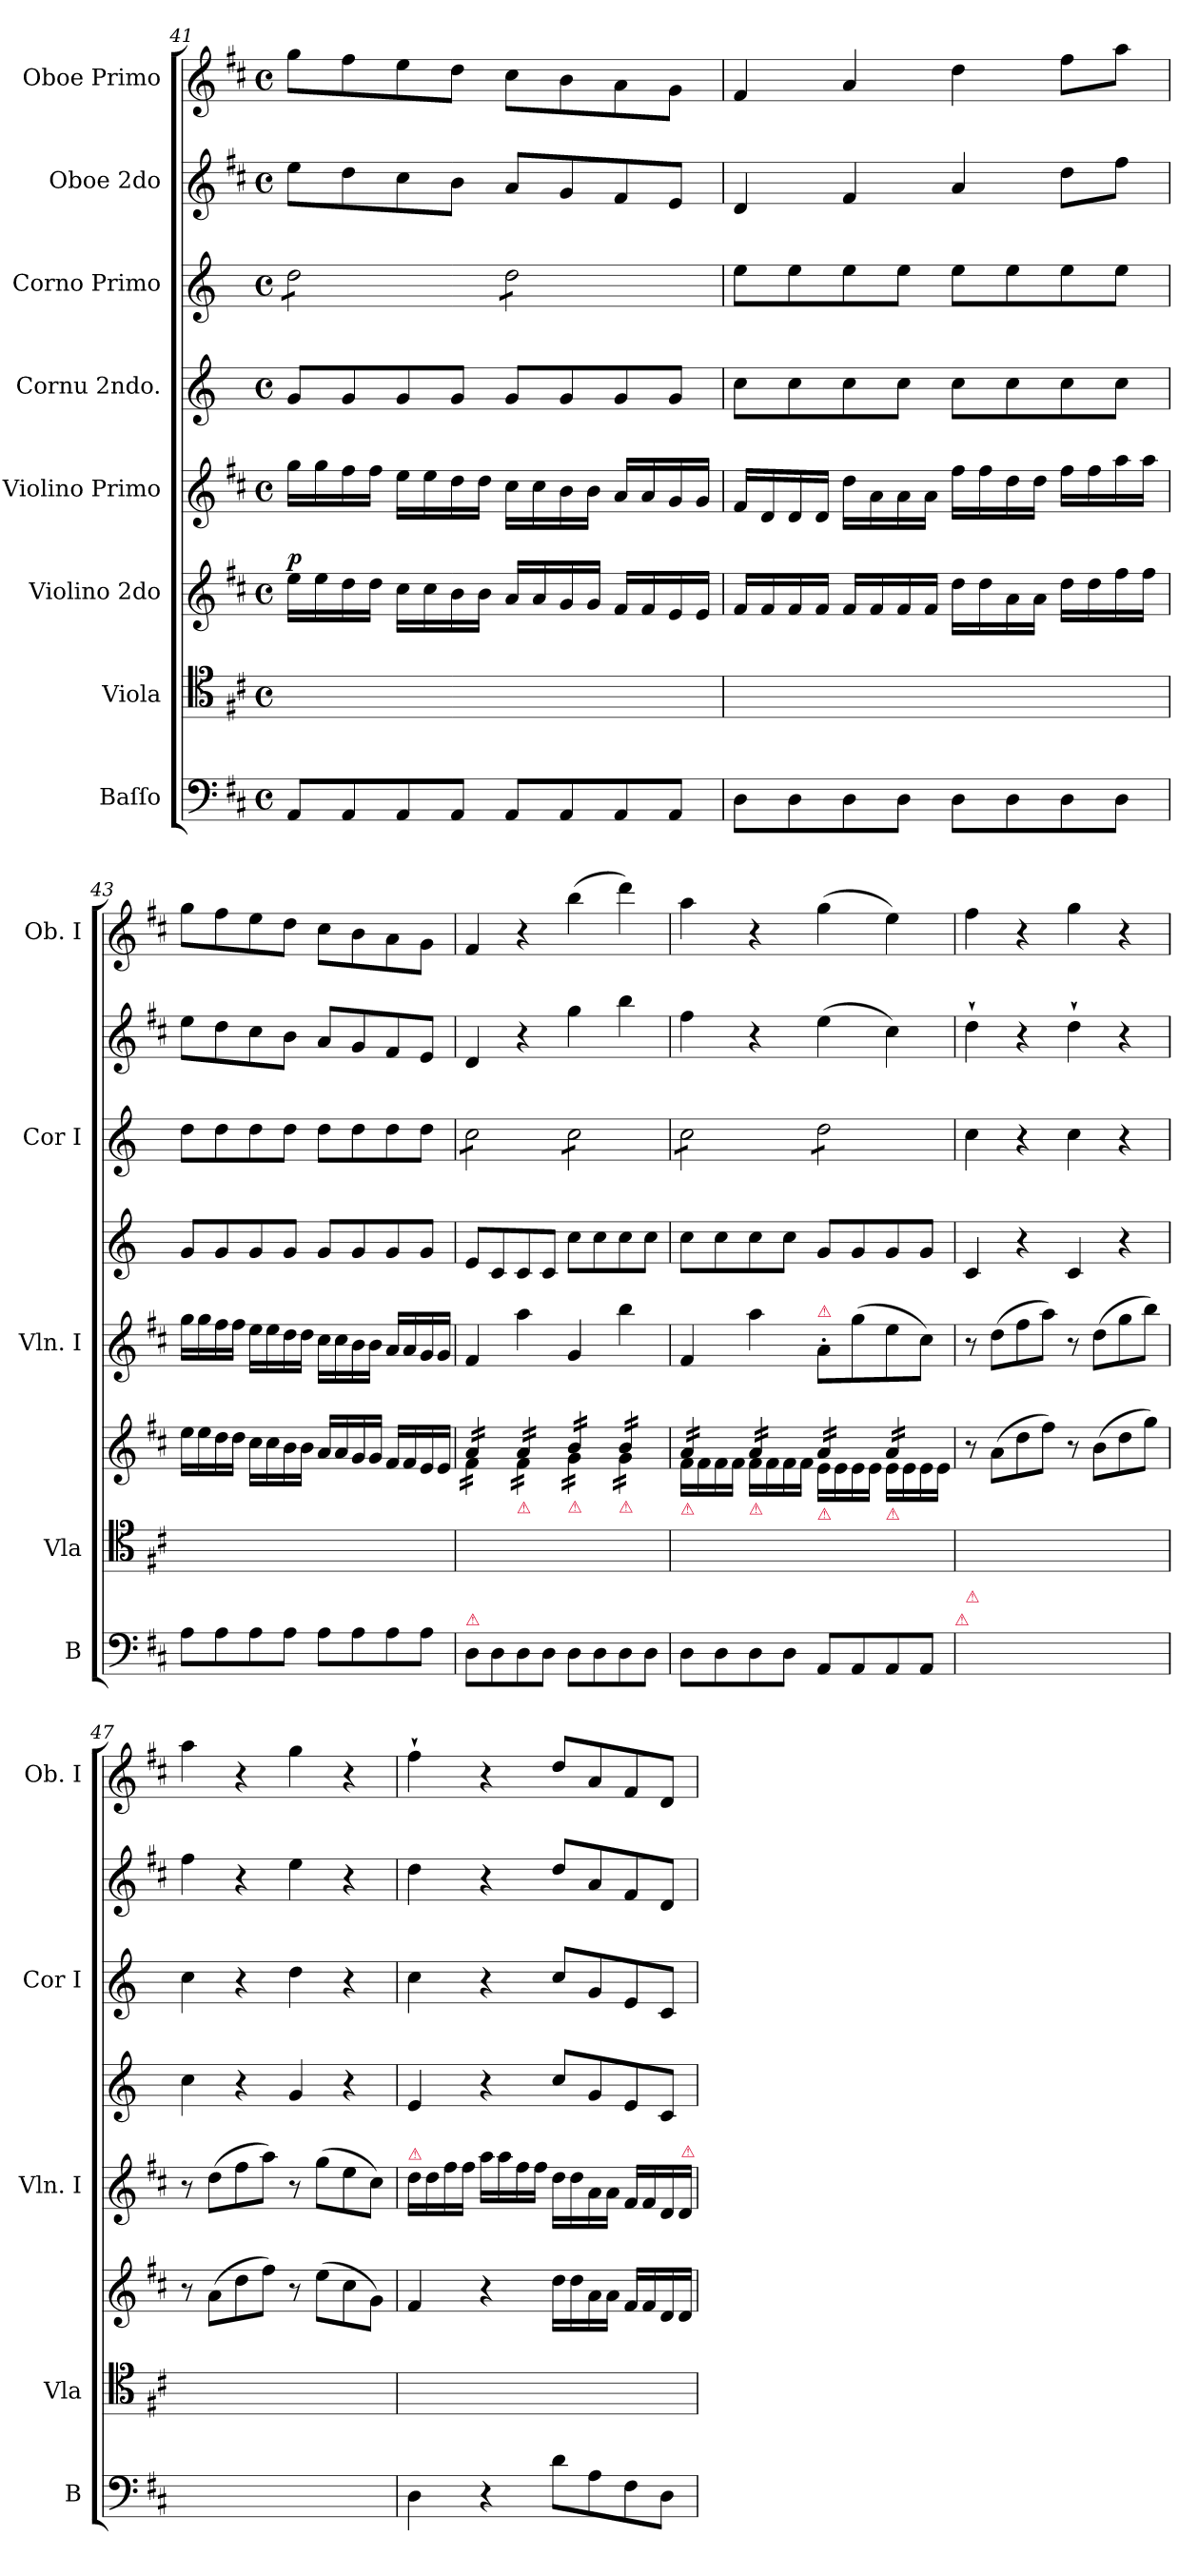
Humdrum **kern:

**kern	**kern	**kern	**dynam	**kern	**kern	**kern	**kern	**kern
*part8	*part7	*part6	*part6	*part5	*part4	*part3	*part2	*part1
*staff8	*staff7	*staff6	*staff6	*staff5	*staff4	*staff3	*staff2	*staff1
*I"Baſſo	*I"Viola	*I"Violino 2do	*	*I"Violino Primo	*I"Cornu 2ndo.	*I"Corno Primo	*I"Oboe 2do	*I"Oboe Primo
*I'B	*I'Vla	*	*	*I'Vln. I	*	*I'Cor I	*	*I'Ob. I
*clefF4	*clefC4	*clefG2	*	*clefG2	*clefG2	*clefG2	*clefG2	*clefG2
*	*	*	*	*	*ITrd6c10	*ITrd6c10	*	*
*k[f#c#]	*k[f#c#]	*k[f#c#]	*	*k[f#c#]	*k[f#c#]	*k[f#c#]	*k[f#c#]	*k[f#c#]
*D:	*D:	*D:	*	*D:	*	*	*D:	*D:
*M4/4	*M4/4	*M4/4	*	*M4/4	*M4/4	*M4/4	*M4/4	*M4/4
*met(c)	*met(c)	*met(c)	*	*met(c)	*met(c)	*met(c)	*met(c)	*met(c)
=41	=41	=41	=41	=41	=41	=41	=41	=41
!	!	!	!LO:DY:a	!	!	!	!	!
*	*	*	*	*	*	*tremolo	*	*
8AA/L	1ryy	16ee\LL	p	16gg\LL	8A/L	8e\L	8ee\L	8gg\L
.	.	16ee\	.	16gg\	.	.	.	.
8AA/	.	16dd\	.	16ff#\	8A/	8e\	8dd\	8ff#\
.	.	16dd\JJ	.	16ff#\JJ	.	.	.	.
8AA/	.	16cc#\LL	.	16ee\LL	8A/	8e\	8cc#\	8ee\
.	.	16cc#\	.	16ee\	.	.	.	.
8AA/J	.	16b\	.	16dd\	8A/J	8e\J	8b\J	8dd\J
.	.	16b\JJ	.	16dd\JJ	.	.	.	.
8AA/L	.	16a/LL	.	16cc#\LL	8A/L	8e\L	8a/L	8cc#\L
.	.	16a/	.	16cc#\	.	.	.	.
8AA/	.	16g/	.	16b\	8A/	8e\	8g/	8b\
.	.	16g/JJ	.	16b\JJ	.	.	.	.
8AA/	.	16f#/LL	.	16a/LL	8A/	8e\	8f#/	8a\
.	.	16f#/	.	16a/	.	.	.	.
8AA/J	.	16e/	.	16g/	8A/J	8e\J	8e/J	8g\J
*	*	*	*	*	*	*Xtremolo	*	*
.	.	16e/JJ	.	16g/JJ	.	.	.	.
=42	=42	=42	=42	=42	=42	=42	=42	=42
8D\L	1ryy	16f#/LL	.	16f#/LL	8d\L	8f#\L	4d/	4f#/
.	.	16f#/	.	16d/	.	.	.	.
8D\	.	16f#/	.	16d/	8d\	8f#\	.	.
.	.	16f#/JJ	.	16d/JJ	.	.	.	.
8D\	.	16f#/LL	.	16dd\LL	8d\	8f#\	4f#/	4a/
.	.	16f#/	.	16a\	.	.	.	.
8D\J	.	16f#/	.	16a\	8d\J	8f#\J	.	.
.	.	16f#/JJ	.	16a\JJ	.	.	.	.
8D\L	.	16dd\LL	.	16ff#\LL	8d\L	8f#\L	4a/	4dd\
.	.	16dd\	.	16ff#\	.	.	.	.
8D\	.	16a\	.	16dd\	8d\	8f#\	.	.
.	.	16a\JJ	.	16dd\JJ	.	.	.	.
8D\	.	16dd\LL	.	16ff#\LL	8d\	8f#\	8dd\L	8ff#\L
.	.	16dd\	.	16ff#\	.	.	.	.
8D\J	.	16ff#\	.	16aa\	8d\J	8f#\J	8ff#\J	8aa\J
.	.	16ff#\JJ	.	16aa\JJ	.	.	.	.
=43	=43	=43	=43	=43	=43	=43	=43	=43
8A\L	1ryy	16ee\LL	.	16gg\LL	8A/L	8e\L	8ee\L	8gg\L
.	.	16ee\	.	16gg\	.	.	.	.
8A\	.	16dd\	.	16ff#\	8A/	8e\	8dd\	8ff#\
.	.	16dd\JJ	.	16ff#\JJ	.	.	.	.
8A\	.	16cc#\LL	.	16ee\LL	8A/	8e\	8cc#\	8ee\
.	.	16cc#\	.	16ee\	.	.	.	.
8A\J	.	16b\	.	16dd\	8A/J	8e\J	8b\J	8dd\J
.	.	16b\JJ	.	16dd\JJ	.	.	.	.
8A\L	.	16a/LL	.	16cc#\LL	8A/L	8e\L	8a/L	8cc#\L
.	.	16a/	.	16cc#\	.	.	.	.
8A\	.	16g/	.	16b\	8A/	8e\	8g/	8b\
.	.	16g/JJ	.	16b\JJ	.	.	.	.
8A\	.	16f#/LL	.	16a/LL	8A/	8e\	8f#/	8a\
.	.	16f#/	.	16a/	.	.	.	.
8A\J	.	16e/	.	16g/	8A/J	8e\J	8e/J	8g\J
.	.	16e/JJ	.	16g/JJ	.	.	.	.
=44	=44	=44	=44	=44	=44	=44	=44	=44
*	*	*^	*	*	*	*	*	*
!	!	!	!	!	!	!	!LO:TX:a:color=crimson:t=⚠	!	!
!	!	!LO:TX:b:color=crimson:t=⚠	!	!	!	!	!	!	!
!LO:TX:a:color=crimson:t=⚠	!	!	!	!	!	!	!	!	!
*	*	*tremolo	*	*	*	*	*	*	*
*	*	*	*	*	*	*	*tremolo	*	*
8D\L	1ryy	16a/LL	16f#\LL	.	4f#/	8F#/L	8d\L	4d/	4f#/
.	.	16a/	16f#\	.	.	.	.	.	.
8D\	.	16a/	16f#\	.	.	8D/	8d\	.	.
.	.	16a/JJ	16f#\JJ	.	.	.	.	.	.
!	!	!LO:TX:b:color=crimson:t=⚠	!	!	!	!	!	!	!
8D\	.	16a/LL	16f#\LL	.	4aa\	8D/	8d\	4r	4r
.	.	16a/	16f#\	.	.	.	.	.	.
8D\J	.	16a/	16f#\	.	.	8D/J	8d\J	.	.
.	.	16a/JJ	16f#\JJ	.	.	.	.	.	.
!	!	!LO:TX:b:color=crimson:t=⚠	!	!	!	!	!	!	!
8D\L	.	16b/LL	16g\LL	.	4g/	8d\L	8d\L	4gg\	(>4bb\
.	.	16b/	16g\	.	.	.	.	.	.
8D\	.	16b/	16g\	.	.	8d\	8d\	.	.
.	.	16b/JJ	16g\JJ	.	.	.	.	.	.
!	!	!LO:TX:b:color=crimson:t=⚠	!	!	!	!	!	!	!
8D\	.	16b/LL	16g\LL	.	4bb\	8d\	8d\	4bb\	4ddd\)
.	.	16b/	16g\	.	.	.	.	.	.
8D\J	.	16b/	16g\	.	.	8d\J	8d\J	.	.
.	.	16b/JJ	16g\JJ	.	.	.	.	.	.
=45	=45	=45	=45	=45	=45	=45	=45	=45	=45
!	!	!LO:TX:b:color=crimson:t=⚠	!	!	!	!	!	!	!
8D\L	1ryy	16a/LL	16f#\LL	.	4f#/	8d\L	8d\L	4ff#\	4aa\
.	.	16a/	16f#\	.	.	.	.	.	.
8D\	.	16a/	16f#\	.	.	8d\	8d\	.	.
.	.	16a/JJ	16f#\JJ	.	.	.	.	.	.
!	!	!LO:TX:b:color=crimson:t=⚠	!	!	!	!	!	!	!
8D\	.	16a/LL	16f#\LL	.	4aa\	8d\	8d\	4r	4r
.	.	16a/	16f#\	.	.	.	.	.	.
8D\J	.	16a/	16f#\	.	.	8d\J	8d\J	.	.
.	.	16a/JJ	16f#\JJ	.	.	.	.	.	.
!	!	!	!	!	!LO:TX:a:color=crimson:t=⚠	!	!	!	!
!	!	!LO:TX:b:color=crimson:t=⚠	!	!	!	!	!	!	!
8AA/L	.	16a/LL	16e\LL	.	8a'</L	8A/L	8e\L	(>4ee\	(>4gg\
.	.	16a/	16e\	.	.	.	.	.	.
8AA/	.	16a/	16e\	.	(>8gg\	8A/	8e\	.	.
.	.	16a/JJ	16e\JJ	.	.	.	.	.	.
!	!	!LO:TX:b:color=crimson:t=⚠	!	!	!	!	!	!	!
8AA/	.	16a/LL	16e\LL	.	8ee\	8A/	8e\	4cc#\)	4ee\)
.	.	16a/	16e\	.	.	.	.	.	.
8AA/J	.	16a/	16e\	.	8cc#\J)	8A/J	8e\J	.	.
*	*	*	*	*	*	*	*Xtremolo	*	*
.	.	16a/JJ	16e\JJ	.	.	.	.	.	.
*	*	*Xtremolo	*	*	*	*	*	*	*
*	*	*v	*v	*	*	*	*	*	*
!LO:TX:a:color=crimson:t=⚠	!	!	!	!	!	!	!	!
=46	=46	=46	=46	=46	=46	=46	=46	=46
!LO:TX:a:color=crimson:t=⚠	!	!	!	!	!	!	!	!
8D\Lyy	1ryy	8r	.	8r	4D/	4d\	4dd`>\	4ff#\
8D\yy	.	(>8a\L	.	(>8dd\L	.	.	.	.
8D\yy	.	8dd\	.	8ff#\	4r	4r	4r	4r
8D\Jyy	.	8ff#\J)	.	8aa\J)	.	.	.	.
8D\Lyy	.	8r	.	8r	4D/	4d\	4dd`>\	4gg\
8D\yy	.	(>8b\L	.	(>8dd\L	.	.	.	.
8D\yy	.	8dd\	.	8gg\	4r	4r	4r	4r
8D\Jyy	.	8gg\J)	.	8bb\J)	.	.	.	.
=47	=47	=47	=47	=47	=47	=47	=47	=47
8D\Lyy	1ryy	8r	.	8r	4d\	4d\	4ff#\	4aa\
8D\yy	.	(>8a\L	.	(>8dd\L	.	.	.	.
8D\yy	.	8dd\	.	8ff#\	4r	4r	4r	4r
8D\Jyy	.	8ff#\J)	.	8aa\J)	.	.	.	.
8AA/Lyy	.	8r	.	8r	4A/	4e\	4ee\	4gg\
8AA/yy	.	(>8ee\L	.	(>8gg\L	.	.	.	.
8AA/yy	.	8cc#\	.	8ee\	4r	4r	4r	4r
8AA/Jyy	.	8g\J)	.	8cc#\J)	.	.	.	.
=48	=48	=48	=48	=48	=48	=48	=48	=48
!	!	!	!	!LO:TX:a:color=crimson:t=⚠	!	!	!	!
4D\	1ryy	4f#/	.	16dd\LL	4F#/	4d\	4dd\	4ff#`>\
.	.	.	.	16dd\	.	.	.	.
.	.	.	.	16ff#\	.	.	.	.
.	.	.	.	16ff#\JJ	.	.	.	.
4r	.	4r	.	16aa\LL	4r	4r	4r	4r
.	.	.	.	16aa\	.	.	.	.
.	.	.	.	16ff#\	.	.	.	.
.	.	.	.	16ff#\JJ	.	.	.	.
8d\L	.	16dd\LL	.	16dd\LL	8d/L	8d/L	8dd/L	8dd/L
.	.	16dd\	.	16dd\	.	.	.	.
8A\	.	16a\	.	16a\	8A/	8A/	8a/	8a/
.	.	16a\JJ	.	16a\JJ	.	.	.	.
8F#\	.	16f#/LL	.	16f#/LL	8F#/	8F#/	8f#/	8f#/
.	.	16f#/	.	16f#/	.	.	.	.
8D\J	.	16d/	.	16d/	8D/J	8D/J	8d/J	8d/J
.	.	16d/JJ	.	16d/JJ	.	.	.	.
!	!	!	!	!LO:TX:a:color=crimson:t=⚠	!	!	!	!
=	=	=	=	=	=	=	=	=
*-	*-	*-	*-	*-	*-	*-	*-	*-
